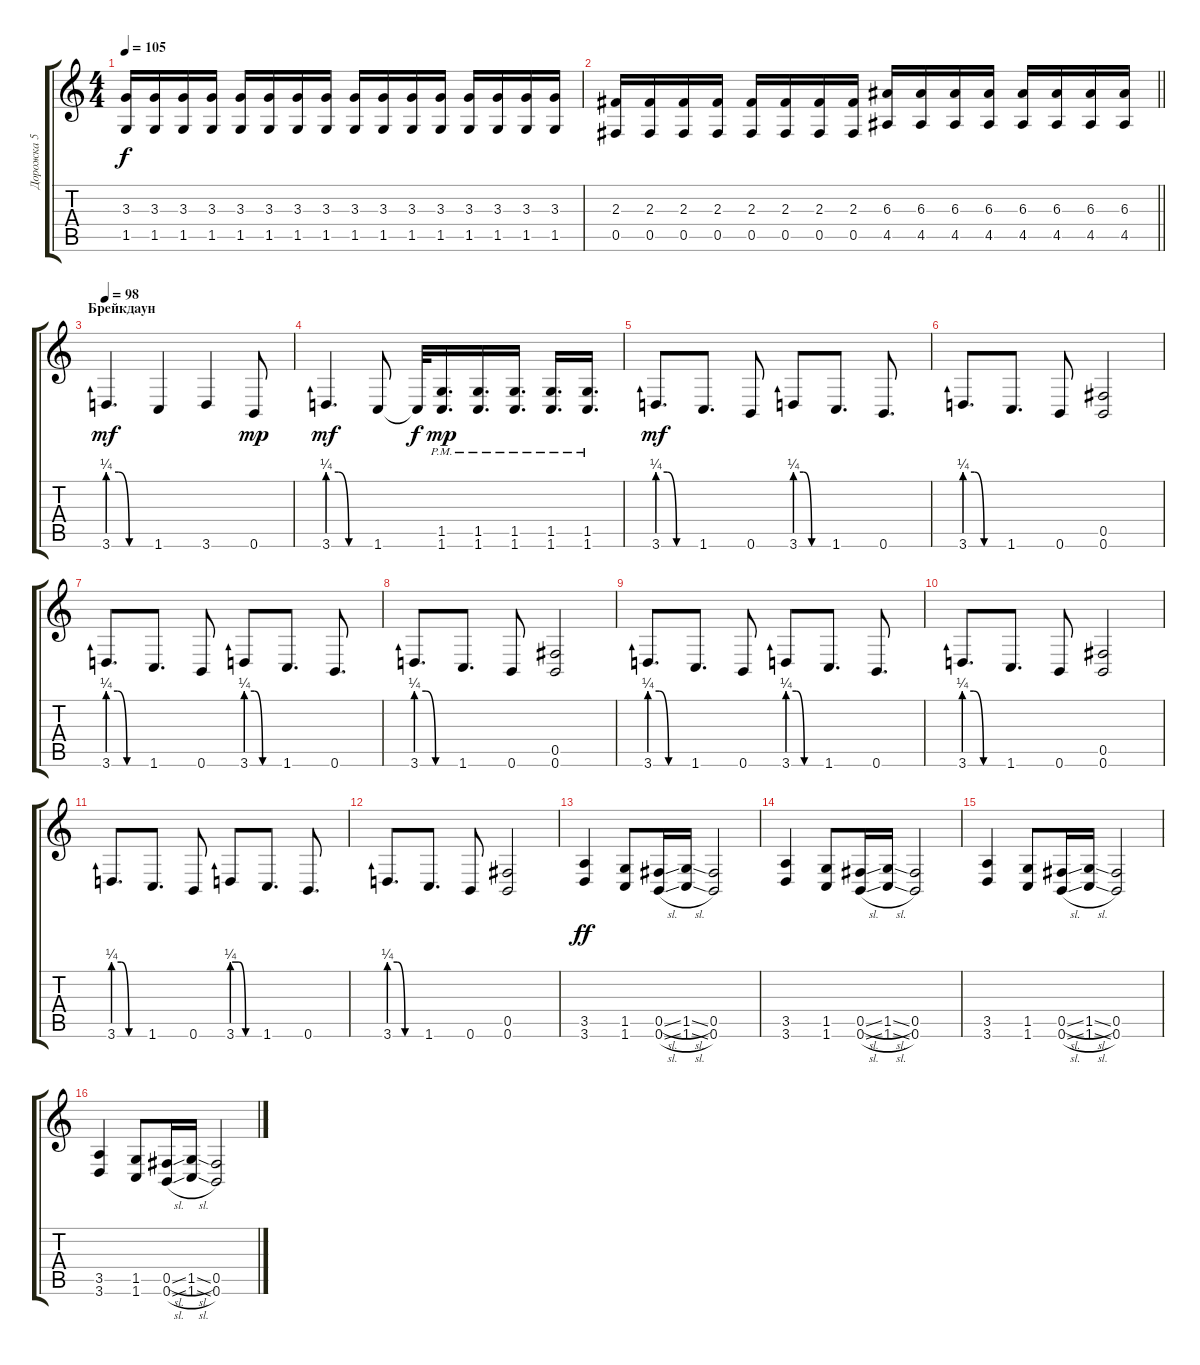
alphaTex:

\track ("Дорожка 5" "Дорожка 5") {instrument overdrivenguitar}
\staff {score tabs}
\tuning (Db4 Ab3 E3 B2 Gb2 B1) {hide}
\ts (4 4)
\tempo 105
\clef g2
\ks c
(3.3 1.5).16{dy f} (3.3 1.5).16 (3.3 1.5).16 (3.3 1.5).16 (3.3 1.5).16 (3.3 1.5).16 (3.3 1.5).16 (3.3 1.5).16 (3.3 1.5).16 (3.3 1.5).16 (3.3 1.5).16 (3.3 1.5).16 (3.3 1.5).16 (3.3 1.5).16 (3.3 1.5).16 (3.3 1.5).16 |
\barLineRight lightlight
(2.3 0.5).16 (2.3 0.5).16 (2.3 0.5).16 (2.3 0.5).16 (2.3 0.5).16 (2.3 0.5).16 (2.3 0.5).16 (2.3 0.5).16 (6.3 4.5).16 (6.3 4.5).16 (6.3 4.5).16 (6.3 4.5).16 (6.3 4.5).16 (6.3 4.5).16 (6.3 4.5).16 (6.3 4.5).16 |
\section ("" "Брейкдаун")
\tempo 98
3.6{be (custom 0 1 15 1 30 0 60 0)}.4{d dy mf} 1.6.4 3.6.4 0.6.8{dy mp} |
3.6{be (custom 0 1 15 1 30 0 60 0)}.4{d dy mf} 1.6.8 1.6{t}.32{dy f} (1.5{pm} 1.6{pm}).16{d dy mp} (1.5{pm} 1.6{pm}).16{d} (1.5{pm} 1.6{pm}).16{d} (1.5{pm} 1.6{pm}).16{d} (1.5{pm} 1.6{pm}).16{d} |
3.6{be (custom 0 1 15 1 30 0 60 0)}.8{d dy mf} 1.6.8{d} 0.6.8 3.6{be (custom 0 1 15 1 30 0 60 0)}.8 1.6.8{d} 0.6.8{d} |
3.6{be (custom 0 1 15 1 30 0 60 0)}.8{d} 1.6.8{d} 0.6.8 (0.5 0.6).2 |
3.6{be (custom 0 1 15 1 30 0 60 0)}.8{d} 1.6.8{d} 0.6.8 3.6{be (custom 0 1 15 1 30 0 60 0)}.8 1.6.8{d} 0.6.8{d} |
3.6{be (custom 0 1 15 1 30 0 60 0)}.8{d} 1.6.8{d} 0.6.8 (0.5 0.6).2 |
3.6{be (custom 0 1 15 1 30 0 60 0)}.8{d} 1.6.8{d} 0.6.8 3.6{be (custom 0 1 15 1 30 0 60 0)}.8 1.6.8{d} 0.6.8{d} |
3.6{be (custom 0 1 15 1 30 0 60 0)}.8{d} 1.6.8{d} 0.6.8 (0.5 0.6).2 |
3.6{be (custom 0 1 15 1 30 0 60 0)}.8{d} 1.6.8{d} 0.6.8 3.6{be (custom 0 1 15 1 30 0 60 0)}.8 1.6.8{d} 0.6.8{d} |
3.6{be (custom 0 1 15 1 30 0 60 0)}.8{d} 1.6.8{d} 0.6.8 (0.5 0.6).2 |
(3.5 3.6).4{dy ff} (1.5 1.6).8 (0.5{sl} 0.6{sl}).16 (1.5{sl} 1.6{sl}).16 (0.5 0.6).2 |
(3.5 3.6).4 (1.5 1.6).8 (0.5{sl} 0.6{sl}).16 (1.5{sl} 1.6{sl}).16 (0.5 0.6).2 |
(3.5 3.6).4 (1.5 1.6).8 (0.5{sl} 0.6{sl}).16 (1.5{sl} 1.6{sl}).16 (0.5 0.6).2 |
(3.5 3.6).4 (1.5 1.6).8 (0.5{sl} 0.6{sl}).16 (1.5{sl} 1.6{sl}).16 (0.5 0.6).2
